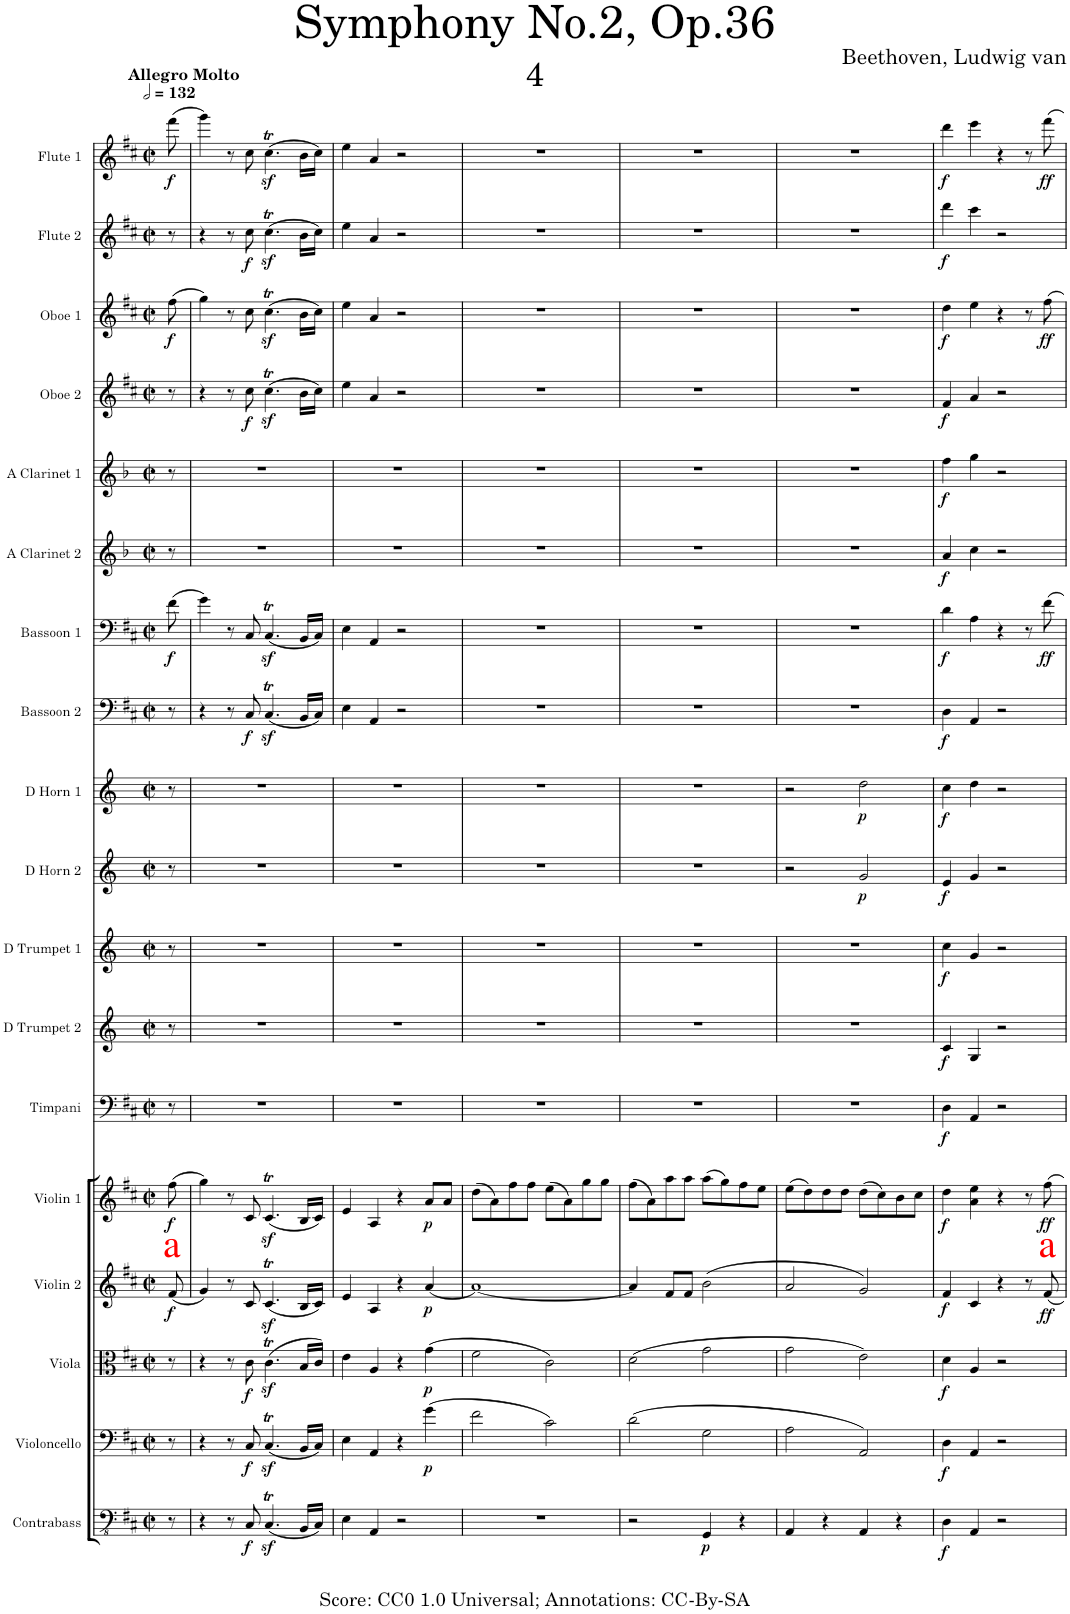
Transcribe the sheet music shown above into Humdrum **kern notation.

**kern	**dynam	**kern	**dynam	**kern	**dynam	**kern	**dynam	**kern	**text	**dynam	**kern	**dynam	**kern	**dynam	**kern	**dynam	**kern	**dynam	**kern	**dynam	**kern	**dynam	**kern	**dynam	**kern	**dynam	**kern	**dynam	**kern	**dynam	**kern	**dynam	**kern	**dynam	**kern	**dynam
*part18	*part18	*part17	*part17	*part16	*part16	*part15	*part15	*part14	*part14	*part14	*part13	*part13	*part12	*part12	*part11	*part11	*part10	*part10	*part9	*part9	*part8	*part8	*part7	*part7	*part6	*part6	*part5	*part5	*part4	*part4	*part3	*part3	*part2	*part2	*part1	*part1
*staff18	*staff18	*staff17	*staff17	*staff16	*staff16	*staff15	*staff15	*staff14	*staff14	*staff14	*staff13	*staff13	*staff12	*staff12	*staff11	*staff11	*staff10	*staff10	*staff9	*staff9	*staff8	*staff8	*staff7	*staff7	*staff6	*staff6	*staff5	*staff5	*staff4	*staff4	*staff3	*staff3	*staff2	*staff2	*staff1	*staff1
*I"Contrabass	*	*I"Violoncello	*	*I"Viola	*	*I"Violin 2	*	*I"Violin 1	*	*	*I"Timpani	*	*I"D Trumpet 2	*	*I"D Trumpet 1	*	*I"D Horn 2	*	*I"D Horn 1	*	*I"Bassoon 2	*	*I"Bassoon 1	*	*I"A Clarinet 2	*	*I"A Clarinet 1	*	*I"Oboe 2	*	*I"Oboe 1	*	*I"Flute 2	*	*I"Flute 1	*
*I'Cb	*	*I'Vc	*	*I'Vla	*	*I'Vln 2	*	*I'Vln 1	*	*	*I'Timp	*	*I'Tpt 2	*	*I'Tpt 1	*	*I'Hn 2	*	*I'Hn 1	*	*I'Bsn 2	*	*I'Bsn 1	*	*I'Cl 2	*	*I'Cl 1	*	*I'Ob 2	*	*I'Ob 1	*	*I'Fl 2	*	*I'Fl 1	*
*clefFv4	*	*clefF4	*	*clefC3	*	*clefG2	*	*clefG2	*	*	*clefF4	*	*clefG2	*	*clefG2	*	*clefG2	*	*clefG2	*	*clefF4	*	*clefF4	*	*clefG2	*	*clefG2	*	*clefG2	*	*clefG2	*	*clefG2	*	*clefG2	*
*	*	*	*	*	*	*	*	*	*	*	*	*	*Trd-1c-2	*	*Trd-1c-2	*	*Trd6c10	*	*Trd6c10	*	*	*	*	*	*Trd2c3	*	*Trd2c3	*	*	*	*	*	*	*	*	*
*k[f#c#]	*	*k[f#c#]	*	*k[f#c#]	*	*k[f#c#]	*	*k[f#c#]	*	*	*k[f#c#]	*	*k[]	*	*k[]	*	*k[]	*	*k[]	*	*k[f#c#]	*	*k[f#c#]	*	*k[b-]	*	*k[b-]	*	*k[f#c#]	*	*k[f#c#]	*	*k[f#c#]	*	*k[f#c#]	*
*M2/2	*	*M2/2	*	*M2/2	*	*M2/2	*	*M2/2	*	*	*M2/2	*	*M2/2	*	*M2/2	*	*M2/2	*	*M2/2	*	*M2/2	*	*M2/2	*	*M2/2	*	*M2/2	*	*M2/2	*	*M2/2	*	*M2/2	*	*M2/2	*
*met(c|)	*	*met(c|)	*	*met(c|)	*	*met(c|)	*	*met(c|)	*	*	*met(c|)	*	*met(c|)	*	*met(c|)	*	*met(c|)	*	*met(c|)	*	*met(c|)	*	*met(c|)	*	*met(c|)	*	*met(c|)	*	*met(c|)	*	*met(c|)	*	*met(c|)	*	*met(c|)	*
*MM264	*	*MM264	*	*MM264	*	*MM264	*	*MM264	*	*	*MM264	*	*MM264	*	*MM264	*	*MM264	*	*MM264	*	*MM264	*	*MM264	*	*MM264	*	*MM264	*	*MM264	*	*MM264	*	*MM264	*	*MM264	*
=1	=1	=1	=1	=1	=1	=1	=1	=1	=1	=1	=1	=1	=1	=1	=1	=1	=1	=1	=1	=1	=1	=1	=1	=1	=1	=1	=1	=1	=1	=1	=1	=1	=1	=1	=1	=1
!	!	!	!	!	!	!	!	!	!	!	!	!	!	!	!	!	!	!	!	!	!	!	!	!	!	!	!	!	!	!	!	!	!	!	!LO:TX:a:B:t=Allegro Molto	!
!	!	!	!	!	!	!	!LO:DY:b	!	!LO:LY:b:color=#FF0000	!LO:DY:b	!	!	!	!	!	!	!	!	!	!	!	!	!	!LO:DY:b	!	!	!	!	!	!	!	!LO:DY:b	!	!	!	!LO:DY:b
8r	.	8r	.	8r	.	(8f#/	f	(8ff#\	a	f	8r	.	8r	.	8r	.	8r	.	8r	.	8r	.	(8f#\	f	8r	.	8r	.	8r	.	(8ff#\	f	8r	.	(8fff#\	f
=2	=2	=2	=2	=2	=2	=2	=2	=2	=2	=2	=2	=2	=2	=2	=2	=2	=2	=2	=2	=2	=2	=2	=2	=2	=2	=2	=2	=2	=2	=2	=2	=2	=2	=2	=2	=2
4r	.	4r	.	4r	.	4g/)	.	4gg\)	.	.	1r	.	1r	.	1r	.	1r	.	1r	.	4r	.	4g\)	.	1r	.	1r	.	4r	.	4gg\)	.	4r	.	4ggg\)	.
8r	.	8r	.	8r	.	8r	.	8r	.	.	.	.	.	.	.	.	.	.	.	.	8r	.	8r	.	.	.	.	.	8r	.	8r	.	8r	.	8r	.
!	!LO:DY:b	!	!LO:DY:b	!	!LO:DY:b	!	!	!	!	!	!	!	!	!	!	!	!	!	!	!	!	!LO:DY:b	!	!	!	!	!	!	!	!LO:DY:b	!	!	!	!LO:DY:b	!	!
8CC#/	f	8C#/	f	8c#\	f	8c#/	.	8c#/	.	.	.	.	.	.	.	.	.	.	.	.	8C#/	f	8C#/	.	.	.	.	.	8cc#\	f	8cc#\	.	8cc#\	f	8cc#\	.
(4.CC#z<t/	.	(4.C#z<t/	.	(4.c#z<t\	.	(4.c#z<t/	.	(4.c#z<t/	.	.	.	.	.	.	.	.	.	.	.	.	(4.C#z<t/	.	(4.C#z<t/	.	.	.	.	.	(4.cc#z<t\	.	(4.cc#z<t\	.	(4.cc#z<t\	.	(4.cc#z<t\	.
16BBB/LL	.	16BB/LL	.	16B/LL	.	16B/LL	.	16B/LL	.	.	.	.	.	.	.	.	.	.	.	.	16BB/LL	.	16BB/LL	.	.	.	.	.	16b\LL	.	16b\LL	.	16b\LL	.	16b\LL	.
16CC#/JJ)	.	16C#/JJ)	.	16c#/JJ)	.	16c#/JJ)	.	16c#/JJ)	.	.	.	.	.	.	.	.	.	.	.	.	16C#/JJ)	.	16C#/JJ)	.	.	.	.	.	16cc#\JJ)	.	16cc#\JJ)	.	16cc#\JJ)	.	16cc#\JJ)	.
=3	=3	=3	=3	=3	=3	=3	=3	=3	=3	=3	=3	=3	=3	=3	=3	=3	=3	=3	=3	=3	=3	=3	=3	=3	=3	=3	=3	=3	=3	=3	=3	=3	=3	=3	=3	=3
4EE\	.	4E\	.	4e\	.	4e/	.	4e/	.	.	1r	.	1r	.	1r	.	1r	.	1r	.	4E\	.	4E\	.	1r	.	1r	.	4ee\	.	4ee\	.	4ee\	.	4ee\	.
4AAA/	.	4AA/	.	4A/	.	4A/	.	4A/	.	.	.	.	.	.	.	.	.	.	.	.	4AA/	.	4AA/	.	.	.	.	.	4a/	.	4a/	.	4a/	.	4a/	.
2r	.	4r	.	4r	.	4r	.	4r	.	.	.	.	.	.	.	.	.	.	.	.	2r	.	2r	.	.	.	.	.	2r	.	2r	.	2r	.	2r	.
!	!	!	!LO:DY:b	!	!LO:DY:b	!	!LO:DY:b	!	!	!LO:DY:b	!	!	!	!	!	!	!	!	!	!	!	!	!	!	!	!	!	!	!	!	!	!	!	!	!	!
.	.	(4g\	p	(4g\	p	[4a/	p	8a/L	.	p	.	.	.	.	.	.	.	.	.	.	.	.	.	.	.	.	.	.	.	.	.	.	.	.	.	.
.	.	.	.	.	.	.	.	8a/J	.	.	.	.	.	.	.	.	.	.	.	.	.	.	.	.	.	.	.	.	.	.	.	.	.	.	.	.
=4	=4	=4	=4	=4	=4	=4	=4	=4	=4	=4	=4	=4	=4	=4	=4	=4	=4	=4	=4	=4	=4	=4	=4	=4	=4	=4	=4	=4	=4	=4	=4	=4	=4	=4	=4	=4
1r	.	2f#\	.	2f#\	.	1a_	.	(8dd\L	.	.	1r	.	1r	.	1r	.	1r	.	1r	.	1r	.	1r	.	1r	.	1r	.	1r	.	1r	.	1r	.	1r	.
.	.	.	.	.	.	.	.	8a\)	.	.	.	.	.	.	.	.	.	.	.	.	.	.	.	.	.	.	.	.	.	.	.	.	.	.	.	.
.	.	.	.	.	.	.	.	8ff#\	.	.	.	.	.	.	.	.	.	.	.	.	.	.	.	.	.	.	.	.	.	.	.	.	.	.	.	.
.	.	.	.	.	.	.	.	8ff#\J	.	.	.	.	.	.	.	.	.	.	.	.	.	.	.	.	.	.	.	.	.	.	.	.	.	.	.	.
.	.	2c#\)	.	2c#\)	.	.	.	(8ee\L	.	.	.	.	.	.	.	.	.	.	.	.	.	.	.	.	.	.	.	.	.	.	.	.	.	.	.	.
.	.	.	.	.	.	.	.	8a\)	.	.	.	.	.	.	.	.	.	.	.	.	.	.	.	.	.	.	.	.	.	.	.	.	.	.	.	.
.	.	.	.	.	.	.	.	8gg\	.	.	.	.	.	.	.	.	.	.	.	.	.	.	.	.	.	.	.	.	.	.	.	.	.	.	.	.
.	.	.	.	.	.	.	.	8gg\J	.	.	.	.	.	.	.	.	.	.	.	.	.	.	.	.	.	.	.	.	.	.	.	.	.	.	.	.
=5	=5	=5	=5	=5	=5	=5	=5	=5	=5	=5	=5	=5	=5	=5	=5	=5	=5	=5	=5	=5	=5	=5	=5	=5	=5	=5	=5	=5	=5	=5	=5	=5	=5	=5	=5	=5
2r	.	(2d\	.	(2d\	.	4a/]	.	(8ff#\L	.	.	1r	.	1r	.	1r	.	1r	.	1r	.	1r	.	1r	.	1r	.	1r	.	1r	.	1r	.	1r	.	1r	.
.	.	.	.	.	.	.	.	8a\)	.	.	.	.	.	.	.	.	.	.	.	.	.	.	.	.	.	.	.	.	.	.	.	.	.	.	.	.
.	.	.	.	.	.	8f#/L	.	8aa\	.	.	.	.	.	.	.	.	.	.	.	.	.	.	.	.	.	.	.	.	.	.	.	.	.	.	.	.
.	.	.	.	.	.	8f#/J	.	8aa\J	.	.	.	.	.	.	.	.	.	.	.	.	.	.	.	.	.	.	.	.	.	.	.	.	.	.	.	.
!	!LO:DY:b	!	!	!	!	!	!	!	!	!	!	!	!	!	!	!	!	!	!	!	!	!	!	!	!	!	!	!	!	!	!	!	!	!	!	!
4GGG/	p	2G\	.	2g\	.	(2b\	.	(8aa\L	.	.	.	.	.	.	.	.	.	.	.	.	.	.	.	.	.	.	.	.	.	.	.	.	.	.	.	.
.	.	.	.	.	.	.	.	8gg\)	.	.	.	.	.	.	.	.	.	.	.	.	.	.	.	.	.	.	.	.	.	.	.	.	.	.	.	.
4r	.	.	.	.	.	.	.	8ff#\	.	.	.	.	.	.	.	.	.	.	.	.	.	.	.	.	.	.	.	.	.	.	.	.	.	.	.	.
.	.	.	.	.	.	.	.	8ee\J	.	.	.	.	.	.	.	.	.	.	.	.	.	.	.	.	.	.	.	.	.	.	.	.	.	.	.	.
=6	=6	=6	=6	=6	=6	=6	=6	=6	=6	=6	=6	=6	=6	=6	=6	=6	=6	=6	=6	=6	=6	=6	=6	=6	=6	=6	=6	=6	=6	=6	=6	=6	=6	=6	=6	=6
4AAA/	.	2A\	.	2g\	.	2a/	.	(8ee\L	.	.	1r	.	1r	.	1r	.	2r	.	2r	.	1r	.	1r	.	1r	.	1r	.	1r	.	1r	.	1r	.	1r	.
.	.	.	.	.	.	.	.	8dd\)	.	.	.	.	.	.	.	.	.	.	.	.	.	.	.	.	.	.	.	.	.	.	.	.	.	.	.	.
4r	.	.	.	.	.	.	.	8dd\	.	.	.	.	.	.	.	.	.	.	.	.	.	.	.	.	.	.	.	.	.	.	.	.	.	.	.	.
.	.	.	.	.	.	.	.	8dd\J	.	.	.	.	.	.	.	.	.	.	.	.	.	.	.	.	.	.	.	.	.	.	.	.	.	.	.	.
!	!	!	!	!	!	!	!	!	!	!	!	!	!	!	!	!	!	!LO:DY:b	!	!LO:DY:b	!	!	!	!	!	!	!	!	!	!	!	!	!	!	!	!
4AAA/	.	2AA/)	.	2e\)	.	2g/)	.	(8dd\L	.	.	.	.	.	.	.	.	2g/	p	2dd\	p	.	.	.	.	.	.	.	.	.	.	.	.	.	.	.	.
.	.	.	.	.	.	.	.	8cc#\)	.	.	.	.	.	.	.	.	.	.	.	.	.	.	.	.	.	.	.	.	.	.	.	.	.	.	.	.
4r	.	.	.	.	.	.	.	8b\	.	.	.	.	.	.	.	.	.	.	.	.	.	.	.	.	.	.	.	.	.	.	.	.	.	.	.	.
.	.	.	.	.	.	.	.	8cc#\J	.	.	.	.	.	.	.	.	.	.	.	.	.	.	.	.	.	.	.	.	.	.	.	.	.	.	.	.
=7	=7	=7	=7	=7	=7	=7	=7	=7	=7	=7	=7	=7	=7	=7	=7	=7	=7	=7	=7	=7	=7	=7	=7	=7	=7	=7	=7	=7	=7	=7	=7	=7	=7	=7	=7	=7
!	!LO:DY:b	!	!LO:DY:b	!	!LO:DY:b	!	!LO:DY:b	!	!	!LO:DY:b	!	!LO:DY:b	!	!LO:DY:b	!	!LO:DY:b	!	!LO:DY:b	!	!LO:DY:b	!	!LO:DY:b	!	!LO:DY:b	!	!LO:DY:b	!	!LO:DY:b	!	!LO:DY:b	!	!LO:DY:b	!	!LO:DY:b	!	!LO:DY:b
4DD\	f	4D\	f	4d\	f	4f#/	f	4dd\	.	f	4D\	f	4c/	f	4cc\	f	4e/	f	4cc\	f	4D\	f	4d\	f	4a/	f	4ff\	f	4f#/	f	4dd\	f	4ddd\	f	4ddd\	f
4AAA/	.	4AA/	.	4A/	.	4c#/	.	4a\ 4ee\	.	.	4AA/	.	4G/	.	4g/	.	4g/	.	4dd\	.	4AA/	.	4A\	.	4cc\	.	4gg\	.	4a/	.	4ee\	.	4ccc#\	.	4eee\	.
2r	.	2r	.	2r	.	4r	.	4r	.	.	2r	.	2r	.	2r	.	2r	.	2r	.	2r	.	4r	.	2r	.	2r	.	2r	.	4r	.	2r	.	4r	.
.	.	.	.	.	.	8r	.	8r	.	.	.	.	.	.	.	.	.	.	.	.	.	.	8r	.	.	.	.	.	.	.	8r	.	.	.	8r	.
!	!	!	!	!	!	!	!LO:DY:b	!	!LO:LY:b:color=#FF0000	!LO:DY:b	!	!	!	!	!	!	!	!	!	!	!	!	!	!LO:DY:b	!	!	!	!	!	!	!	!LO:DY:b	!	!	!	!LO:DY:b
.	.	.	.	.	.	8f#/	ff	8ff#\	a	ff	.	.	.	.	.	.	.	.	.	.	.	.	8f#\	ff	.	.	.	.	.	.	8ff#\	ff	.	.	8fff#\	ff
=	=	=	=	=	=	=	=	=	=	=	=	=	=	=	=	=	=	=	=	=	=	=	=	=	=	=	=	=	=	=	=	=	=	=	=	=
*-	*-	*-	*-	*-	*-	*-	*-	*-	*-	*-	*-	*-	*-	*-	*-	*-	*-	*-	*-	*-	*-	*-	*-	*-	*-	*-	*-	*-	*-	*-	*-	*-	*-	*-	*-	*-
